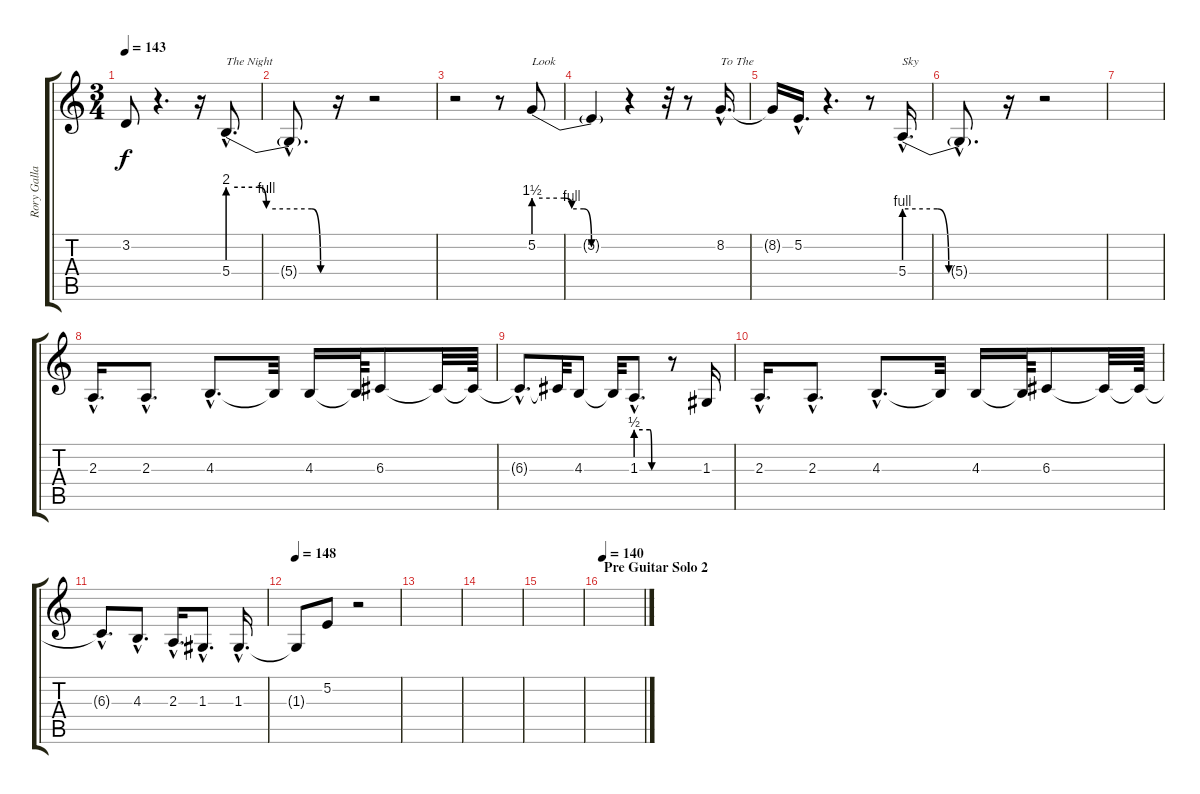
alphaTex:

\track ("Rory Gallagher (Vocals)" "Rory Galla") {instrument viola}
\staff {score tabs}
\tuning (E4 B3 G3 D3 A2 E2) {hide}
\ts (3 4)
\tempo 143
\clef g2
\ks c
3.2{t}.8{dy f} r.4{d} r.16 5.4{be (custom 0 8 18 8 22 4 48 4 53 0 60 0) hac}.8{d txt "The Night"} |
5.4{hac t}.8{d} r.16 r.2 |
r.2 r.8 5.2{be (custom 0 6 20 6 25 4 33 4 38 0 60 0)}.8{txt "Look"} |
5.2{t}.4 r.4 r.32 r.8 8.2{hac}.16{d txt "To The"} |
8.2{t}.16 5.2{hac}.16{d} r.4{d} r.8 5.4{be (custom 0 4 20 4 27 0 60 0) hac}.16{d txt "Sky"} |
5.4{hac t}.8{d} r.16 r.2 |
|
2.3{hac}.16{d} 2.3{hac}.8{d} 4.3{hac}.8{d} 4.3{t}.32 4.3.16 4.3{t}.64 6.3.8 6.3{t}.32 6.3{t}.64 |
6.3{hac t}.8{d} 6.3{t}.32 4.3.8 4.3{t}.32 1.3{be (custom 0 2 30 2 34 0 60 0) hac}.8{d} r.8 1.3.16 |
2.3{hac}.16{d} 2.3{hac}.8{d} 4.3{hac}.8{d} 4.3{t}.32 4.3.16 4.3{t}.64 6.3.8 6.3{t}.32 6.3{t}.64 |
6.3{hac t}.8{d} 4.3{hac}.8{d} 2.3{hac}.16{d} 1.3{hac}.8{d} 1.3{hac}.16{d} |
\tempo 148
1.3{t}.8 5.2.8 r.2 |
|
|
|
\section ("" "Pre Guitar Solo 2")
\tempo 140
